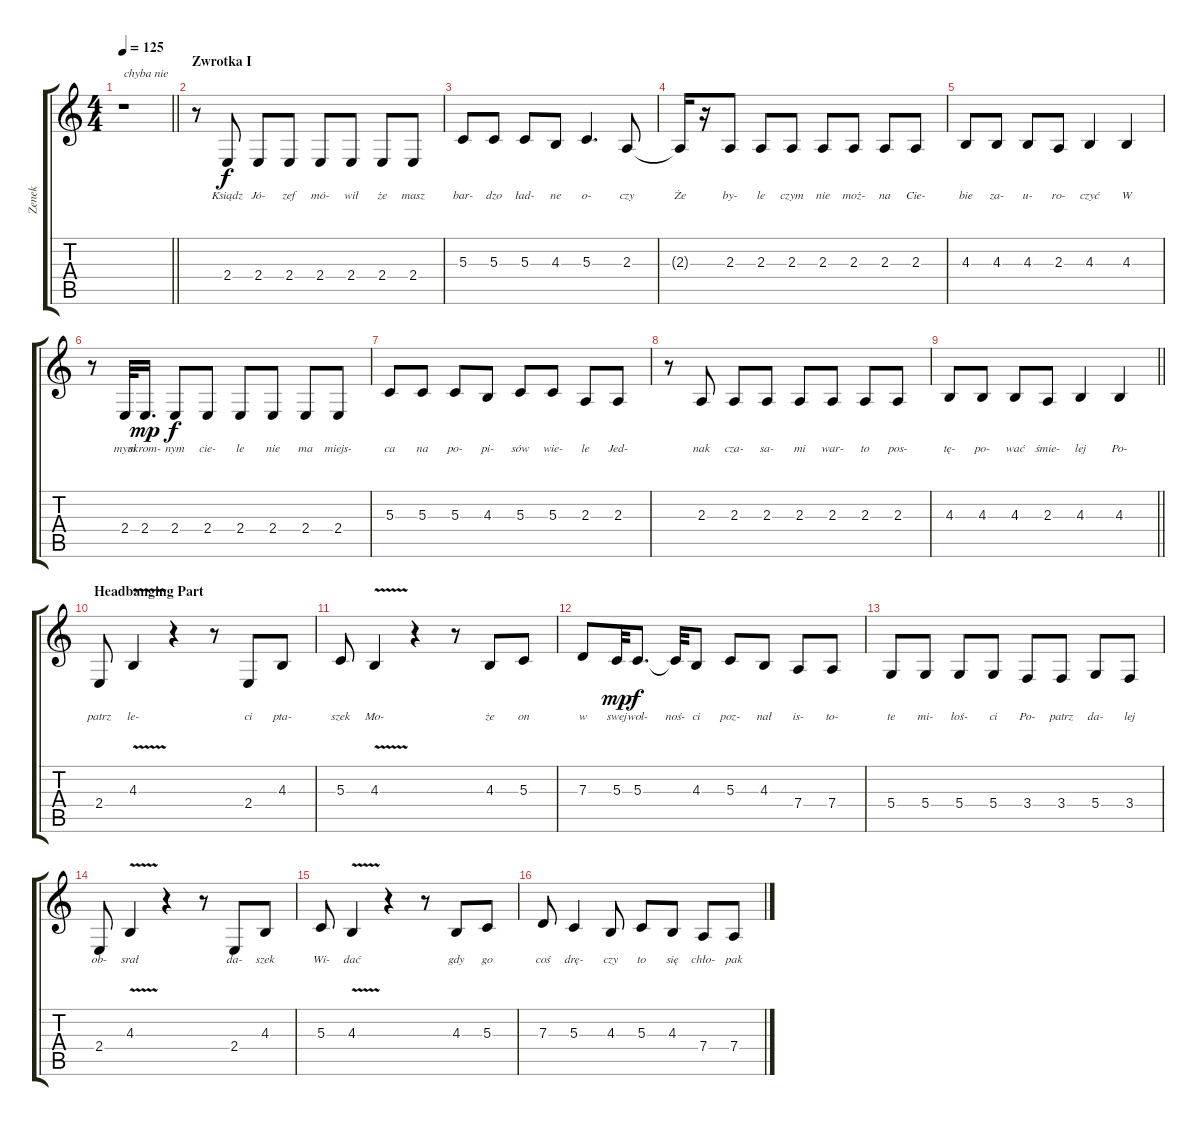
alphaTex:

\track ("Zenek" "Zenek") {instrument lead2sawtooth}
\staff {score tabs}
\tuning (E4 B3 G3 D3 A2 E2) {hide}
\ts (4 4)
\tempo 125
\clef g2
\barLineRight lightlight
\ks c
r.1{txt "chyba nie" dy f} |
\section ("" "Zwrotka I")
r.8 2.4.8{lyrics (0 "Ksiądz") lyrics (1 "") lyrics (2 "") lyrics (3 "") lyrics (4 "")} 2.4.8{lyrics (0 "Jó-") lyrics (1 "") lyrics (2 "") lyrics (3 "") lyrics (4 "")} 2.4.8{lyrics (0 "zef") lyrics (1 "") lyrics (2 "") lyrics (3 "") lyrics (4 "")} 2.4.8{lyrics (0 "mó-") lyrics (1 "") lyrics (2 "") lyrics (3 "") lyrics (4 "")} 2.4.8{lyrics (0 "wił") lyrics (1 "") lyrics (2 "") lyrics (3 "") lyrics (4 "")} 2.4.8{lyrics (0 "że") lyrics (1 "") lyrics (2 "") lyrics (3 "") lyrics (4 "")} 2.4.8{lyrics (0 "masz") lyrics (1 "") lyrics (2 "") lyrics (3 "") lyrics (4 "")} |
5.3.8{lyrics (0 "bar-") lyrics (1 "") lyrics (2 "") lyrics (3 "") lyrics (4 "")} 5.3.8{lyrics (0 "dzo") lyrics (1 "") lyrics (2 "") lyrics (3 "") lyrics (4 "")} 5.3.8{lyrics (0 "ład-") lyrics (1 "") lyrics (2 "") lyrics (3 "") lyrics (4 "")} 4.3.8{lyrics (0 "ne") lyrics (1 "") lyrics (2 "") lyrics (3 "") lyrics (4 "")} 5.3.4{d lyrics (0 "o-") lyrics (1 "") lyrics (2 "") lyrics (3 "") lyrics (4 "")} 2.3.8{lyrics (0 "czy") lyrics (1 "") lyrics (2 "") lyrics (3 "") lyrics (4 "")} |
2.3{t}.16{lyrics (0 "Że") lyrics (1 "") lyrics (2 "") lyrics (3 "") lyrics (4 "")} r.16 2.3.8{lyrics (0 "by-") lyrics (1 "") lyrics (2 "") lyrics (3 "") lyrics (4 "")} 2.3.8{lyrics (0 "le") lyrics (1 "") lyrics (2 "") lyrics (3 "") lyrics (4 "")} 2.3.8{lyrics (0 "czym") lyrics (1 "") lyrics (2 "") lyrics (3 "") lyrics (4 "")} 2.3.8{lyrics (0 "nie") lyrics (1 "") lyrics (2 "") lyrics (3 "") lyrics (4 "")} 2.3.8{lyrics (0 "moż-") lyrics (1 "") lyrics (2 "") lyrics (3 "") lyrics (4 "")} 2.3.8{lyrics (0 "na") lyrics (1 "") lyrics (2 "") lyrics (3 "") lyrics (4 "")} 2.3.8{lyrics (0 "Cie-") lyrics (1 "") lyrics (2 "") lyrics (3 "") lyrics (4 "")} |
4.3.8{lyrics (0 "bie") lyrics (1 "") lyrics (2 "") lyrics (3 "") lyrics (4 "")} 4.3.8{lyrics (0 "za-") lyrics (1 "") lyrics (2 "") lyrics (3 "") lyrics (4 "")} 4.3.8{lyrics (0 "u-") lyrics (1 "") lyrics (2 "") lyrics (3 "") lyrics (4 "")} 2.3.8{lyrics (0 "ro-") lyrics (1 "") lyrics (2 "") lyrics (3 "") lyrics (4 "")} 4.3.4{lyrics (0 "czyć") lyrics (1 "") lyrics (2 "") lyrics (3 "") lyrics (4 "")} 4.3.4{lyrics (0 "W") lyrics (1 "") lyrics (2 "") lyrics (3 "") lyrics (4 "")} |
r.8 2.4.32{lyrics (0 "mym") lyrics (1 "") lyrics (2 "") lyrics (3 "") lyrics (4 "")} 2.4.16{d lyrics (0 "skrom-") lyrics (1 "") lyrics (2 "") lyrics (3 "") lyrics (4 "") dy mp} 2.4.8{lyrics (0 "nym") lyrics (1 "") lyrics (2 "") lyrics (3 "") lyrics (4 "") dy f} 2.4.8{lyrics (0 "cie-") lyrics (1 "") lyrics (2 "") lyrics (3 "") lyrics (4 "")} 2.4.8{lyrics (0 "le") lyrics (1 "") lyrics (2 "") lyrics (3 "") lyrics (4 "")} 2.4.8{lyrics (0 "nie") lyrics (1 "") lyrics (2 "") lyrics (3 "") lyrics (4 "")} 2.4.8{lyrics (0 "ma") lyrics (1 "") lyrics (2 "") lyrics (3 "") lyrics (4 "")} 2.4.8{lyrics (0 "miejs-") lyrics (1 "") lyrics (2 "") lyrics (3 "") lyrics (4 "")} |
5.3.8{lyrics (0 "ca") lyrics (1 "") lyrics (2 "") lyrics (3 "") lyrics (4 "")} 5.3.8{lyrics (0 "na") lyrics (1 "") lyrics (2 "") lyrics (3 "") lyrics (4 "")} 5.3.8{lyrics (0 "po-") lyrics (1 "") lyrics (2 "") lyrics (3 "") lyrics (4 "")} 4.3.8{lyrics (0 "pi-") lyrics (1 "") lyrics (2 "") lyrics (3 "") lyrics (4 "")} 5.3.8{lyrics (0 "sów") lyrics (1 "") lyrics (2 "") lyrics (3 "") lyrics (4 "")} 5.3.8{lyrics (0 "wie-") lyrics (1 "") lyrics (2 "") lyrics (3 "") lyrics (4 "")} 2.3.8{lyrics (0 "le") lyrics (1 "") lyrics (2 "") lyrics (3 "") lyrics (4 "")} 2.3.8{lyrics (0 "Jed-") lyrics (1 "") lyrics (2 "") lyrics (3 "") lyrics (4 "")} |
r.8 2.3.8{lyrics (0 "nak") lyrics (1 "") lyrics (2 "") lyrics (3 "") lyrics (4 "")} 2.3.8{lyrics (0 "cza-") lyrics (1 "") lyrics (2 "") lyrics (3 "") lyrics (4 "")} 2.3.8{lyrics (0 "sa-") lyrics (1 "") lyrics (2 "") lyrics (3 "") lyrics (4 "")} 2.3.8{lyrics (0 "mi") lyrics (1 "") lyrics (2 "") lyrics (3 "") lyrics (4 "")} 2.3.8{lyrics (0 "war-") lyrics (1 "") lyrics (2 "") lyrics (3 "") lyrics (4 "")} 2.3.8{lyrics (0 "to") lyrics (1 "") lyrics (2 "") lyrics (3 "") lyrics (4 "")} 2.3.8{lyrics (0 "pos-") lyrics (1 "") lyrics (2 "") lyrics (3 "") lyrics (4 "")} |
\barLineRight lightlight
4.3.8{lyrics (0 "tę-") lyrics (1 "") lyrics (2 "") lyrics (3 "") lyrics (4 "")} 4.3.8{lyrics (0 "po-") lyrics (1 "") lyrics (2 "") lyrics (3 "") lyrics (4 "")} 4.3.8{lyrics (0 "wać") lyrics (1 "") lyrics (2 "") lyrics (3 "") lyrics (4 "")} 2.3.8{lyrics (0 "śmie-") lyrics (1 "") lyrics (2 "") lyrics (3 "") lyrics (4 "")} 4.3.4{lyrics (0 "lej") lyrics (1 "") lyrics (2 "") lyrics (3 "") lyrics (4 "")} 4.3.4{lyrics (0 "Po-") lyrics (1 "") lyrics (2 "") lyrics (3 "") lyrics (4 "")} |
\section ("" "Headbanging Part")
2.4.8{lyrics (0 "patrz") lyrics (1 "") lyrics (2 "") lyrics (3 "") lyrics (4 "")} 4.3{v}.4{lyrics (0 "le-") lyrics (1 "") lyrics (2 "") lyrics (3 "") lyrics (4 "")} r.4 r.8 2.4.8{lyrics (0 "ci") lyrics (1 "") lyrics (2 "") lyrics (3 "") lyrics (4 "")} 4.3.8{lyrics (0 "pta-") lyrics (1 "") lyrics (2 "") lyrics (3 "") lyrics (4 "")} |
5.3.8{lyrics (0 "szek") lyrics (1 "") lyrics (2 "") lyrics (3 "") lyrics (4 "")} 4.3{v}.4{lyrics (0 "Mo-") lyrics (1 "") lyrics (2 "") lyrics (3 "") lyrics (4 "")} r.4 r.8 4.3.8{lyrics (0 "że") lyrics (1 "") lyrics (2 "") lyrics (3 "") lyrics (4 "")} 5.3.8{lyrics (0 "on") lyrics (1 "") lyrics (2 "") lyrics (3 "") lyrics (4 "")} |
7.3.8{lyrics (0 "w") lyrics (1 "") lyrics (2 "") lyrics (3 "") lyrics (4 "")} 5.3.32{lyrics (0 "swej") lyrics (1 "") lyrics (2 "") lyrics (3 "") lyrics (4 "") dy mp} 5.3.8{d lyrics (0 "wol-") lyrics (1 "") lyrics (2 "") lyrics (3 "") lyrics (4 "") dy f} 5.3{t}.32{lyrics (0 "noś-") lyrics (1 "") lyrics (2 "") lyrics (3 "") lyrics (4 "")} 4.3.8{lyrics (0 "ci") lyrics (1 "") lyrics (2 "") lyrics (3 "") lyrics (4 "")} 5.3.8{lyrics (0 "poz-") lyrics (1 "") lyrics (2 "") lyrics (3 "") lyrics (4 "")} 4.3.8{lyrics (0 "nał") lyrics (1 "") lyrics (2 "") lyrics (3 "") lyrics (4 "")} 7.4.8{lyrics (0 "is-") lyrics (1 "") lyrics (2 "") lyrics (3 "") lyrics (4 "")} 7.4.8{lyrics (0 "to-") lyrics (1 "") lyrics (2 "") lyrics (3 "") lyrics (4 "")} |
5.4.8{lyrics (0 "te") lyrics (1 "") lyrics (2 "") lyrics (3 "") lyrics (4 "")} 5.4.8{lyrics (0 "mi-") lyrics (1 "") lyrics (2 "") lyrics (3 "") lyrics (4 "")} 5.4.8{lyrics (0 "łoś-") lyrics (1 "") lyrics (2 "") lyrics (3 "") lyrics (4 "")} 5.4.8{lyrics (0 "ci") lyrics (1 "") lyrics (2 "") lyrics (3 "") lyrics (4 "")} 3.4.8{lyrics (0 "Po-") lyrics (1 "") lyrics (2 "") lyrics (3 "") lyrics (4 "")} 3.4.8{lyrics (0 "patrz") lyrics (1 "") lyrics (2 "") lyrics (3 "") lyrics (4 "")} 5.4.8{lyrics (0 "da-") lyrics (1 "") lyrics (2 "") lyrics (3 "") lyrics (4 "")} 3.4.8{lyrics (0 "lej") lyrics (1 "") lyrics (2 "") lyrics (3 "") lyrics (4 "")} |
2.4.8{lyrics (0 "ob-") lyrics (1 "") lyrics (2 "") lyrics (3 "") lyrics (4 "")} 4.3{v}.4{lyrics (0 "srał") lyrics (1 "") lyrics (2 "") lyrics (3 "") lyrics (4 "")} r.4 r.8 2.4.8{lyrics (0 "da-") lyrics (1 "") lyrics (2 "") lyrics (3 "") lyrics (4 "")} 4.3.8{lyrics (0 "szek") lyrics (1 "") lyrics (2 "") lyrics (3 "") lyrics (4 "")} |
5.3.8{lyrics (0 "Wi-") lyrics (1 "") lyrics (2 "") lyrics (3 "") lyrics (4 "")} 4.3{v}.4{lyrics (0 "dać") lyrics (1 "") lyrics (2 "") lyrics (3 "") lyrics (4 "")} r.4 r.8 4.3.8{lyrics (0 "gdy") lyrics (1 "") lyrics (2 "") lyrics (3 "") lyrics (4 "")} 5.3.8{lyrics (0 "go") lyrics (1 "") lyrics (2 "") lyrics (3 "") lyrics (4 "")} |
7.3.8{lyrics (0 "coś") lyrics (1 "") lyrics (2 "") lyrics (3 "") lyrics (4 "")} 5.3.4{lyrics (0 "drę-") lyrics (1 "") lyrics (2 "") lyrics (3 "") lyrics (4 "")} 4.3.8{lyrics (0 "czy") lyrics (1 "") lyrics (2 "") lyrics (3 "") lyrics (4 "")} 5.3.8{lyrics (0 "to") lyrics (1 "") lyrics (2 "") lyrics (3 "") lyrics (4 "")} 4.3.8{lyrics (0 "się") lyrics (1 "") lyrics (2 "") lyrics (3 "") lyrics (4 "")} 7.4.8{lyrics (0 "chło-") lyrics (1 "") lyrics (2 "") lyrics (3 "") lyrics (4 "")} 7.4.8{lyrics (0 "pak") lyrics (1 "") lyrics (2 "") lyrics (3 "") lyrics (4 "")}
